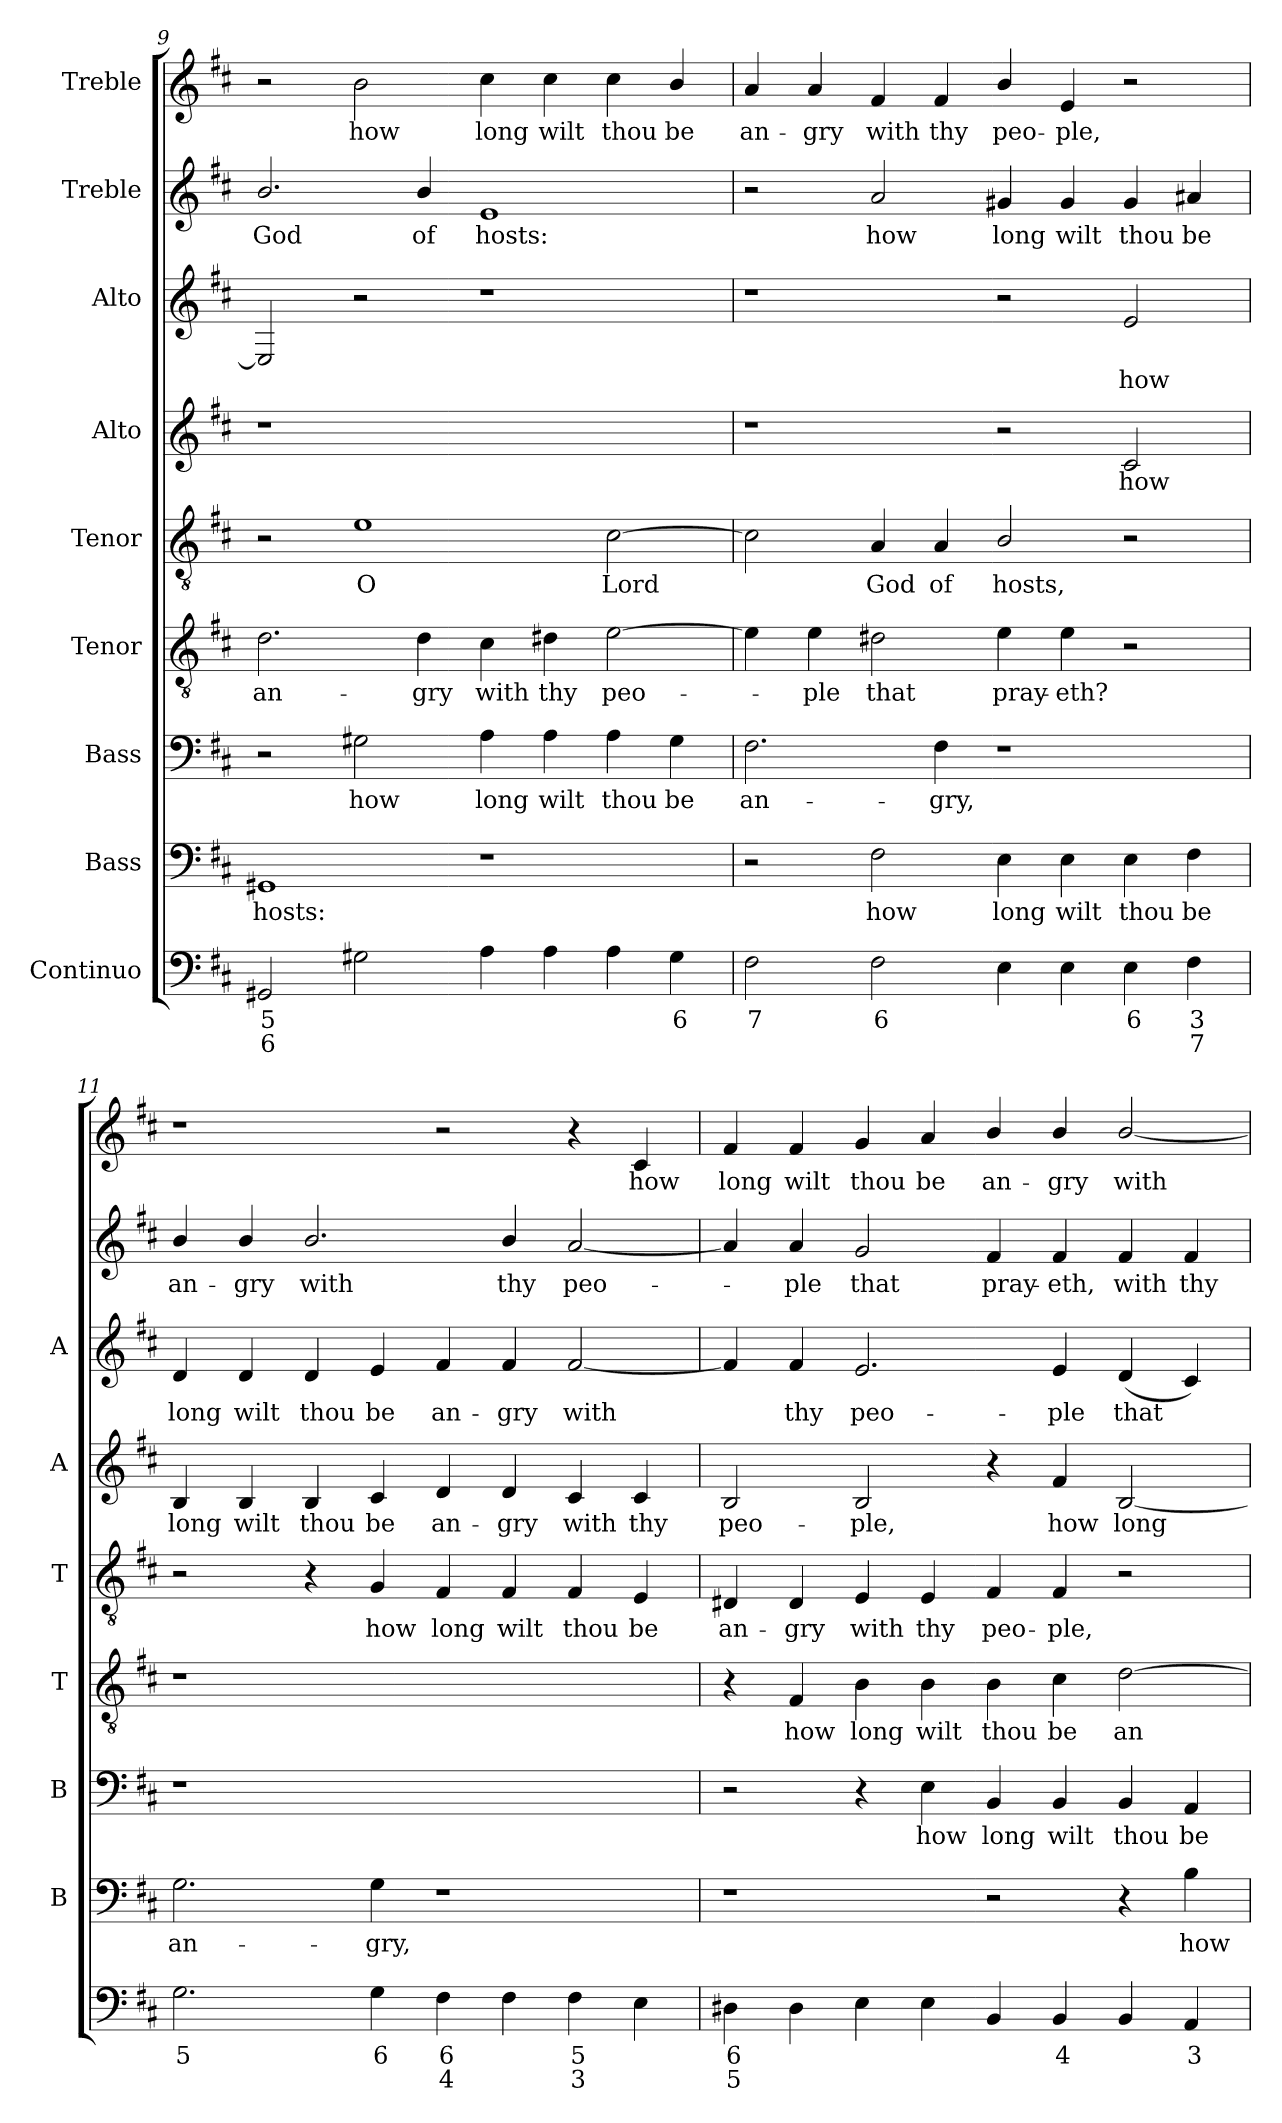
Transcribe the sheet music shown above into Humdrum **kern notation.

**kern	**text	**text	**kern	**text	**kern	**text	**kern	**text	**kern	**text	**kern	**text	**kern	**text	**kern	**text	**kern	**text
*part9	*part9	*part9	*part8	*part8	*part7	*part7	*part6	*part6	*part5	*part5	*part4	*part4	*part3	*part3	*part2	*part2	*part1	*part1
*staff9	*staff9	*staff9	*staff8	*staff8	*staff7	*staff7	*staff6	*staff6	*staff5	*staff5	*staff4	*staff4	*staff3	*staff3	*staff2	*staff2	*staff1	*staff1
*I"Continuo	*	*	*I"Bass	*	*I"Bass	*	*I"Tenor	*	*I"Tenor	*	*I"Alto	*	*I"Alto	*	*I"Treble	*	*I"Treble	*
*	*	*	*I'B	*	*I'B	*	*I'T	*	*I'T	*	*I'A	*	*I'A	*	*	*	*	*
*clefF4	*	*	*clefF4	*	*clefF4	*	*clefGv2	*	*clefGv2	*	*clefG2	*	*clefG2	*	*clefG2	*	*clefG2	*
*k[f#c#]	*	*	*k[f#c#]	*	*k[f#c#]	*	*k[f#c#]	*	*k[f#c#]	*	*k[f#c#]	*	*k[f#c#]	*	*k[f#c#]	*	*k[f#c#]	*
*D:	*	*	*D:	*	*D:	*	*D:	*	*D:	*	*D:	*	*D:	*	*D:	*	*D:	*
=9	=9	=9	=9	=9	=9	=9	=9	=9	=9	=9	=9	=9	=9	=9	=9	=9	=9	=9
!	!LO:LY:b	!LO:LY:b	!	!LO:LY:b	!	!	!	!LO:LY:b	!	!	!	!	!	!	!	!LO:LY:b	!	!
2GG#X/	5	6	1GG#X	hosts:	2r	.	2.d\	an-	2r	.	1r	.	2E/]	.	2.b/	God	2r	.
!	!	!	!	!	!	!LO:LY:b	!	!	!	!LO:LY:b	!	!	!	!	!	!	!	!LO:LY:b
2G#X\	.	.	.	.	2G#X\	how	.	.	1e	O	.	.	2r	.	.	.	2b\	how
!	!	!	!	!	!	!	!	!LO:LY:b	!	!	!	!	!	!	!	!LO:LY:b	!	!
.	.	.	.	.	.	.	4d\	-gry	.	.	.	.	.	.	4b/	of	.	.
!	!	!	!	!	!	!LO:LY:b	!	!LO:LY:b	!	!	!	!	!	!	!	!LO:LY:b	!	!LO:LY:b
4A\	.	.	1r	.	4A\	long	4c#\	with	.	.	1ryy	.	1r	.	1e	hosts:	4cc#\	long
!	!	!	!	!	!	!LO:LY:b	!	!LO:LY:b	!	!	!	!	!	!	!	!	!	!LO:LY:b
4A\	.	.	.	.	4A\	wilt	4d#X\	thy	.	.	.	.	.	.	.	.	4cc#\	wilt
!	!	!	!	!	!	!LO:LY:b	!	!LO:LY:b	!	!LO:LY:b	!	!	!	!	!	!	!	!LO:LY:b
4A\	.	.	.	.	4A\	thou	[2e\	peo-	[2c#\	Lord	.	.	.	.	.	.	4cc#\	thou
!	!LO:LY:b	!	!	!	!	!LO:LY:b	!	!	!	!	!	!	!	!	!	!	!	!LO:LY:b
4G#\	6	.	.	.	4G#\	be	.	.	.	.	.	.	.	.	.	.	4b/	be
=10	=10	=10	=10	=10	=10	=10	=10	=10	=10	=10	=10	=10	=10	=10	=10	=10	=10	=10
!	!LO:LY:b	!	!	!	!	!LO:LY:b	!	!	!	!	!	!	!	!	!	!	!	!LO:LY:b
2F#\	7	.	2r	.	2.F#\	an-	4e\]	.	2c#\]	.	1r	.	1r	.	2r	.	4a/	an-
!	!	!	!	!	!	!	!	!LO:LY:b	!	!	!	!	!	!	!	!	!	!LO:LY:b
.	.	.	.	.	.	.	4e\	ple	.	.	.	.	.	.	.	.	4a/	-gry
!	!LO:LY:b	!	!	!LO:LY:b	!	!	!	!LO:LY:b	!	!LO:LY:b	!	!	!	!	!	!LO:LY:b	!	!LO:LY:b
2F#\	6	.	2F#\	how	.	.	2d#X\	that	4A/	God	.	.	.	.	2a/	how	4f#/	with
!	!	!	!	!	!	!LO:LY:b	!	!	!	!LO:LY:b	!	!	!	!	!	!	!	!LO:LY:b
.	.	.	.	.	4F#\	-gry,	.	.	4A/	of	.	.	.	.	.	.	4f#/	thy
!	!	!	!	!LO:LY:b	!	!	!	!LO:LY:b	!	!LO:LY:b	!	!	!	!	!	!LO:LY:b	!	!LO:LY:b
4E\	.	.	4E\	long	1r	.	4e\	pray-	2B/	hosts,	2r	.	2r	.	4g#X/	long	4b/	peo-
!	!	!	!	!LO:LY:b	!	!	!	!LO:LY:b	!	!	!	!	!	!	!	!LO:LY:b	!	!LO:LY:b
4E\	.	.	4E\	wilt	.	.	4e\	-eth?	.	.	.	.	.	.	4g#/	wilt	4e/	-ple,
!	!LO:LY:b	!	!	!LO:LY:b	!	!	!	!	!	!	!	!LO:LY:b	!	!LO:LY:b	!	!LO:LY:b	!	!
4E\	6	.	4E\	thou	.	.	2r	.	2r	.	2c#/	how	2e/	how	4g#/	thou	2r	.
!	!LO:LY:b	!LO:LY:b	!	!LO:LY:b	!	!	!	!	!	!	!	!	!	!	!	!LO:LY:b	!	!
4F#\	3	7	4F#\	be	.	.	.	.	.	.	.	.	.	.	4a#X/	be	.	.
!!LO:PB:g=z
=11	=11	=11	=11	=11	=11	=11	=11	=11	=11	=11	=11	=11	=11	=11	=11	=11	=11	=11
!	!LO:LY:b	!	!	!LO:LY:b	!	!	!	!	!	!	!	!LO:LY:b	!	!LO:LY:b	!	!LO:LY:b	!	!
2.G\	5	.	2.G\	an-	1r	.	1r	.	2r	.	4B/	long	4d/	long	4b/	an-	1r	.
!	!	!	!	!	!	!	!	!	!	!	!	!LO:LY:b	!	!LO:LY:b	!	!LO:LY:b	!	!
.	.	.	.	.	.	.	.	.	.	.	4B/	wilt	4d/	wilt	4b/	-gry	.	.
!	!	!	!	!	!	!	!	!	!	!	!	!LO:LY:b	!	!LO:LY:b	!	!LO:LY:b	!	!
.	.	.	.	.	.	.	.	.	4r	.	4B/	thou	4d/	thou	2.b/	with	.	.
!	!LO:LY:b	!	!	!LO:LY:b	!	!	!	!	!	!LO:LY:b	!	!LO:LY:b	!	!LO:LY:b	!	!	!	!
4G\	6	.	4G\	-gry,	.	.	.	.	4G/	how	4c#/	be	4e/	be	.	.	.	.
!	!LO:LY:b	!LO:LY:b	!	!	!	!	!	!	!	!LO:LY:b	!	!LO:LY:b	!	!LO:LY:b	!	!	!	!
4F#\	6	4	1r	.	1ryy	.	1ryy	.	4F#/	long	4d/	an-	4f#/	an-	.	.	2r	.
!	!	!	!	!	!	!	!	!	!	!LO:LY:b	!	!LO:LY:b	!	!LO:LY:b	!	!LO:LY:b	!	!
4F#\	.	.	.	.	.	.	.	.	4F#/	wilt	4d/	-gry	4f#/	-gry	4b/	thy	.	.
!	!LO:LY:b	!LO:LY:b	!	!	!	!	!	!	!	!LO:LY:b	!	!LO:LY:b	!	!LO:LY:b	!	!LO:LY:b	!	!
4F#\	5	3	.	.	.	.	.	.	4F#/	thou	4c#/	with	[2f#/	with	[2a/	peo-	4r	.
!	!	!	!	!	!	!	!	!	!	!LO:LY:b	!	!LO:LY:b	!	!	!	!	!	!LO:LY:b
4E\	.	.	.	.	.	.	.	.	4E/	be	4c#/	thy	.	.	.	.	4c#/	how
=12	=12	=12	=12	=12	=12	=12	=12	=12	=12	=12	=12	=12	=12	=12	=12	=12	=12	=12
!	!LO:LY:b	!LO:LY:b	!	!	!	!	!	!	!	!LO:LY:b	!	!LO:LY:b	!	!	!	!	!	!LO:LY:b
4D#X\	6	5	1r	.	2r	.	4r	.	4D#X/	an-	2B/	peo-	4f#/]	.	4a/]	.	4f#/	long
!	!	!	!	!	!	!	!	!LO:LY:b	!	!LO:LY:b	!	!	!	!LO:LY:b	!	!LO:LY:b	!	!LO:LY:b
4D#\	.	.	.	.	.	.	4F#/	how	4D#/	-gry	.	.	4f#/	thy	4a/	ple	4f#/	wilt
!	!	!	!	!	!	!	!	!LO:LY:b	!	!LO:LY:b	!	!LO:LY:b	!	!LO:LY:b	!	!LO:LY:b	!	!LO:LY:b
4E\	.	.	.	.	4r	.	4B\	long	4E/	with	2B/	-ple,	2.e/	peo-	2g/	that	4g/	thou
!	!	!	!	!	!	!LO:LY:b	!	!LO:LY:b	!	!LO:LY:b	!	!	!	!	!	!	!	!LO:LY:b
4E\	.	.	.	.	4E\	how	4B\	wilt	4E/	thy	.	.	.	.	.	.	4a/	be
!	!	!	!	!	!	!LO:LY:b	!	!LO:LY:b	!	!LO:LY:b	!	!	!	!	!	!LO:LY:b	!	!LO:LY:b
4BB/	.	.	2r	.	4BB/	long	4B\	thou	4F#/	peo-	4r	.	.	.	4f#/	pray-	4b/	an-
!	!LO:LY:b	!	!	!	!	!LO:LY:b	!	!LO:LY:b	!	!LO:LY:b	!	!LO:LY:b	!	!LO:LY:b	!	!LO:LY:b	!	!LO:LY:b
4BB/	4	.	.	.	4BB/	wilt	4c#\	be	4F#/	-ple,	4f#/	how	4e/	-ple	4f#/	-eth,	4b/	-gry
!	!	!	!	!	!	!LO:LY:b	!	!LO:LY:b	!	!	!	!LO:LY:b	!	!LO:LY:b	!	!LO:LY:b	!	!LO:LY:b
4BB/	.	.	4r	.	4BB/	thou	[2d\	an-	2r	.	[2B/	long	(<4d/	that	4f#/	with	[2b/	with
!	!LO:LY:b	!	!	!LO:LY:b	!	!LO:LY:b	!	!	!	!	!	!	!	!	!	!LO:LY:b	!	!
4AA/	3	.	4B\	how	4AA/	be	.	.	.	.	.	.	4c#/)	.	4f#/	thy	.	.
=	=	=	=	=	=	=	=	=	=	=	=	=	=	=	=	=	=	=
*-	*-	*-	*-	*-	*-	*-	*-	*-	*-	*-	*-	*-	*-	*-	*-	*-	*-	*-
